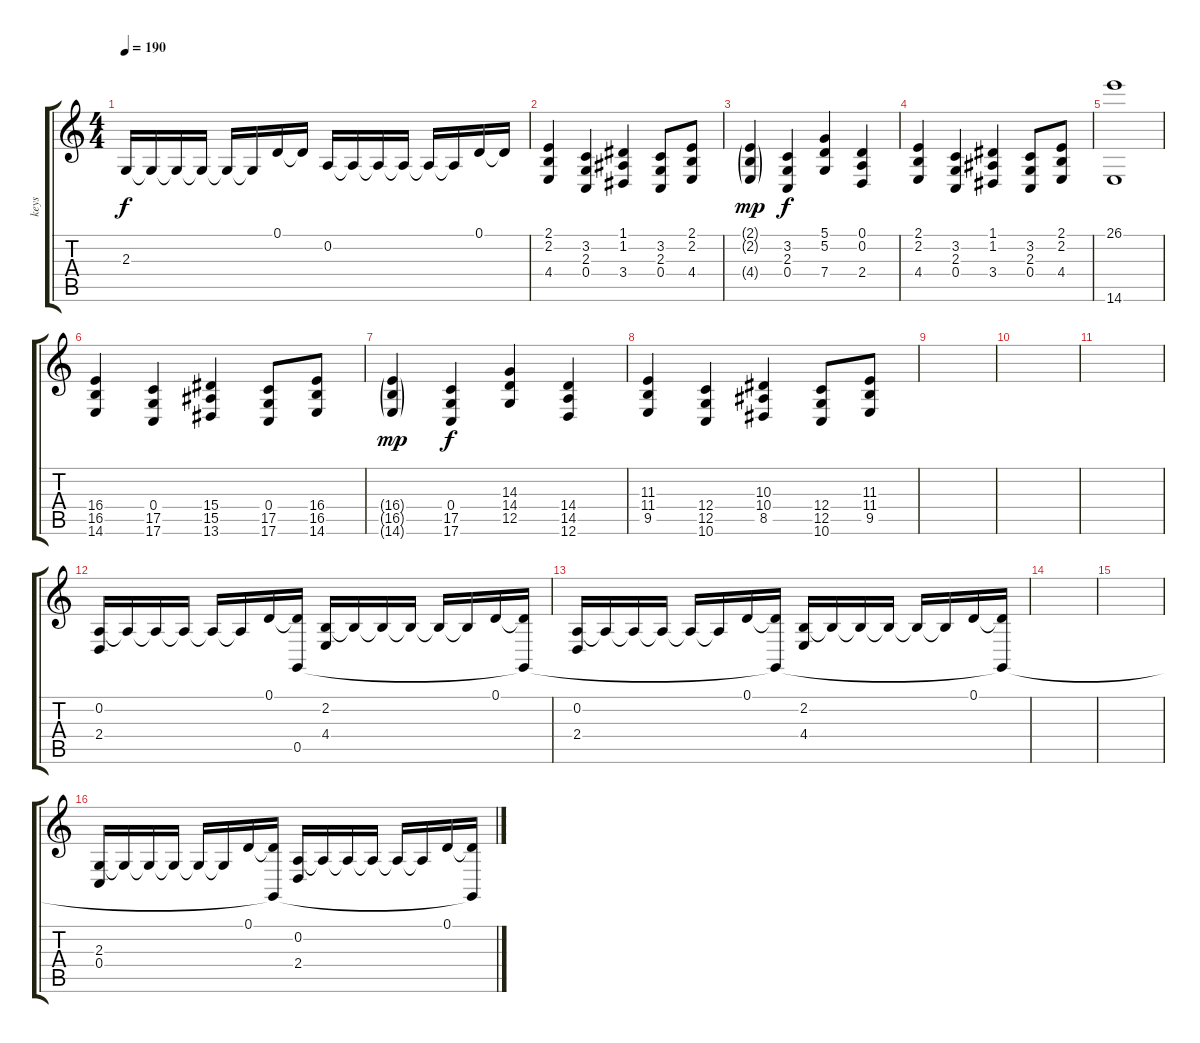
\track ("keys" "keys") {instrument stringensemble1}
\staff {score tabs}
\tuning (D4 A3 F3 C3 G2 D2) {hide}
\ts (4 4)
\tempo 190
\clef g2
\ks c
2.3.16{dy f} 2.3{t}.16 2.3{t}.16 2.3{t}.16 2.3{t}.16 2.3{t}.16 0.1.16 0.1{t}.16 0.2.16 0.2{t}.16 0.2{t}.16 0.2{t}.16 0.2{t}.16 0.2{t}.16 0.1.16 0.1{t}.16 |
(2.1 2.2 4.4).4 (3.2 2.3 0.4).4 (1.1 1.2 3.4).4 (3.2 2.3 0.4).8 (2.1 2.2 4.4).8 |
(2.1{g} 2.2{g} 4.4{g}).4{dy mp} (3.2 2.3 0.4).4{dy f} (5.1 5.2 7.4).4 (0.1 0.2 2.4).4 |
(2.1 2.2 4.4).4 (3.2 2.3 0.4).4 (1.1 1.2 3.4).4 (3.2 2.3 0.4).8 (2.1 2.2 4.4).8 |
(26.1 14.6).1 |
(16.4 16.5 14.6).4 (0.4 17.5 17.6).4 (15.4 15.5 13.6).4 (0.4 17.5 17.6).8 (16.4 16.5 14.6).8 |
(16.4{g} 16.5{g} 14.6{g}).4{dy mp} (0.4 17.5 17.6).4{dy f} (14.3 14.4 12.5).4 (14.4 14.5 12.6).4 |
(11.3 11.4 9.5).4 (12.4 12.5 10.6).4 (10.3 10.4 8.5).4 (12.4 12.5 10.6).8 (11.3 11.4 9.5).8 |
|
|
|
(0.2 2.4).16 0.2{t}.16 0.2{t}.16 0.2{t}.16 0.2{t}.16 0.2{t}.16 0.1.16 (0.1{t} 0.5).16 (2.2 4.4).16 2.2{t}.16 2.2{t}.16 2.2{t}.16 2.2{t}.16 2.2{t}.16 0.1.16 (0.1{t} 0.5{t}).16 |
(0.2 2.4).16 0.2{t}.16 0.2{t}.16 0.2{t}.16 0.2{t}.16 0.2{t}.16 0.1.16 (0.1{t} 0.5{t}).16 (2.2 4.4).16 2.2{t}.16 2.2{t}.16 2.2{t}.16 2.2{t}.16 2.2{t}.16 0.1.16 (0.1{t} 0.5{t}).16 |
|
|
(2.3 0.4).16 2.3{t}.16 2.3{t}.16 2.3{t}.16 2.3{t}.16 2.3{t}.16 0.1.16 (0.1{t} 0.5{t}).16 (0.2 2.4).16 0.2{t}.16 0.2{t}.16 0.2{t}.16 0.2{t}.16 0.2{t}.16 0.1.16 (0.1{t} 0.5{t}).16
